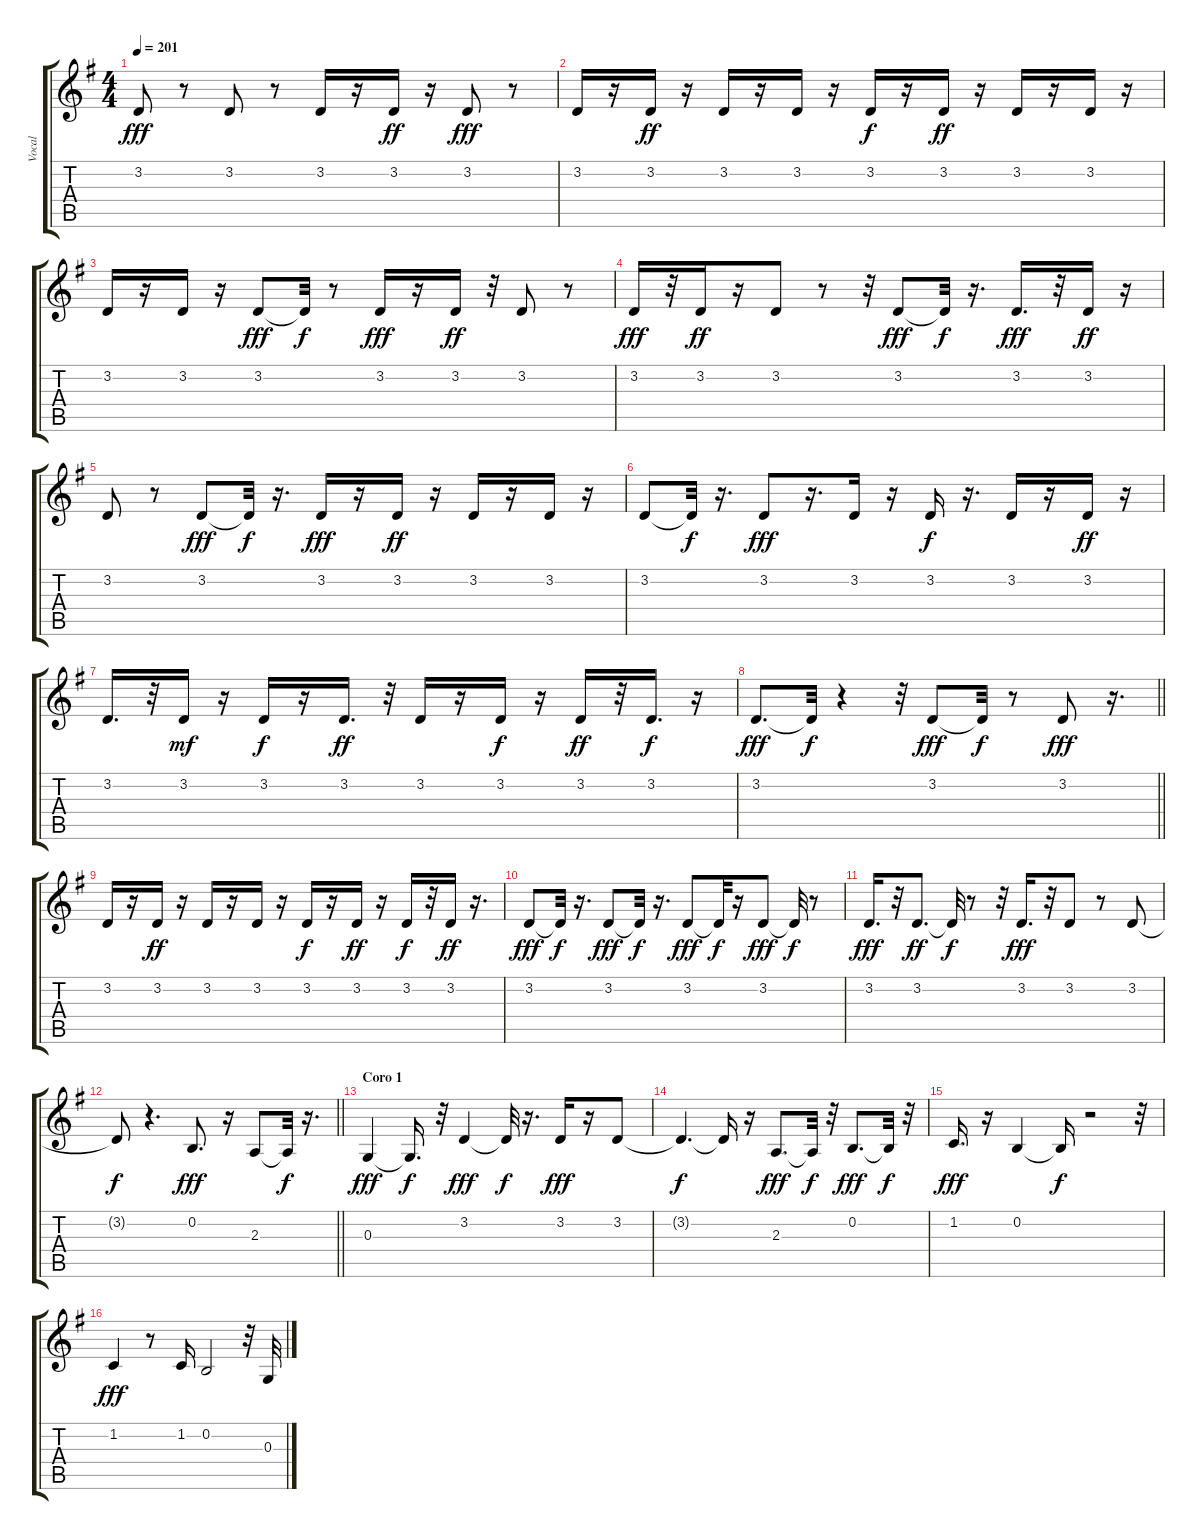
\track ("Vocal" "Vocal") {instrument voiceoohs}
\staff {score tabs}
\tuning (E4 B3 G3 D3 A2 E2) {hide}
\ts (4 4)
\tempo 201
\clef g2
\ks g
3.2.8{dy fff} r.8 3.2.8 r.8 3.2.16 r.16 3.2.16{dy ff} r.16 3.2.8{dy fff} r.8 |
3.2.16 r.16 3.2.16{dy ff} r.16 3.2.16 r.16 3.2.16 r.16 3.2.16{dy f} r.16 3.2.16{dy ff} r.16 3.2.16 r.16 3.2.16 r.16 |
3.2.16 r.16 3.2.16 r.16 3.2.8{dy fff} 3.2{t}.32{dy f} r.8 3.2.16{dy fff} r.16 3.2.16{dy ff} r.32 3.2.8 r.8 |
3.2.16{dy fff} r.32 3.2.16{dy ff} r.16 3.2.8 r.8 r.32 3.2.8{dy fff} 3.2{t}.32{dy f} r.16{d} 3.2.16{d dy fff} r.32 3.2.16{dy ff} r.16 |
3.2.8 r.8 3.2.8{dy fff} 3.2{t}.32{dy f} r.16{d} 3.2.16{dy fff} r.16 3.2.16{dy ff} r.16 3.2.16 r.16 3.2.16 r.16 |
3.2.8 3.2{t}.32{dy f} r.16{d} 3.2.8{dy fff} r.16{d} 3.2.16 r.16 3.2.16{dy f} r.16{d} 3.2.16 r.16 3.2.16{dy ff} r.16 |
3.2.16{d} r.32 3.2.16{dy mf} r.16 3.2.16{dy f} r.16 3.2.16{d dy ff} r.32 3.2.16 r.16 3.2.16{dy f} r.16 3.2.16{dy ff} r.32 3.2.16{d dy f} r.16 |
\barLineRight lightlight
3.2.8{d dy fff} 3.2{t}.32{dy f} r.4 r.32 3.2.8{dy fff} 3.2{t}.32{dy f} r.8 3.2.8{dy fff} r.16{d} |
3.2.16 r.16 3.2.16{dy ff} r.16 3.2.16 r.16 3.2.16 r.16 3.2.16{dy f} r.16 3.2.16{dy ff} r.16 3.2.16{dy f} r.32 3.2.16{dy ff} r.16{d} |
3.2.8{dy fff} 3.2{t}.32{dy f} r.16{d} 3.2.8{dy fff} 3.2{t}.32{dy f} r.16{d} 3.2.8{dy fff} 3.2{t}.32{dy f} r.16 3.2.8{dy fff} 3.2{t}.32{dy f} r.8 |
3.2.16{d dy fff} r.32 3.2.8{d dy ff} 3.2{t}.32{dy f} r.8 r.32 3.2.16{d dy fff} r.32 3.2.8 r.8 3.2.8 |
\barLineRight lightlight
3.2{t}.8{dy f} r.4{d} 0.2.8{d dy fff} r.16 2.3.8 2.3{t}.32{dy f} r.16{d} |
\section ("" "Coro 1")
0.3.4{dy fff} 0.3{t}.16{d dy f} r.32 3.2.4{dy fff} 3.2{t}.32{dy f} r.16{d} 3.2.16{dy fff} r.16 3.2.8 |
3.2{t}.4{d dy f} 3.2{t}.16 r.16 2.3.8{d dy fff} 2.3{t}.32{dy f} r.32 0.2.8{d dy fff} 0.2{t}.32{dy f} r.32 |
1.2.16{d dy fff} r.16 0.2.4 0.2{t}.16{dy f} r.2 r.32 |
1.2.4{dy fff} r.8 1.2.16 0.2.2 r.32 0.3.32
